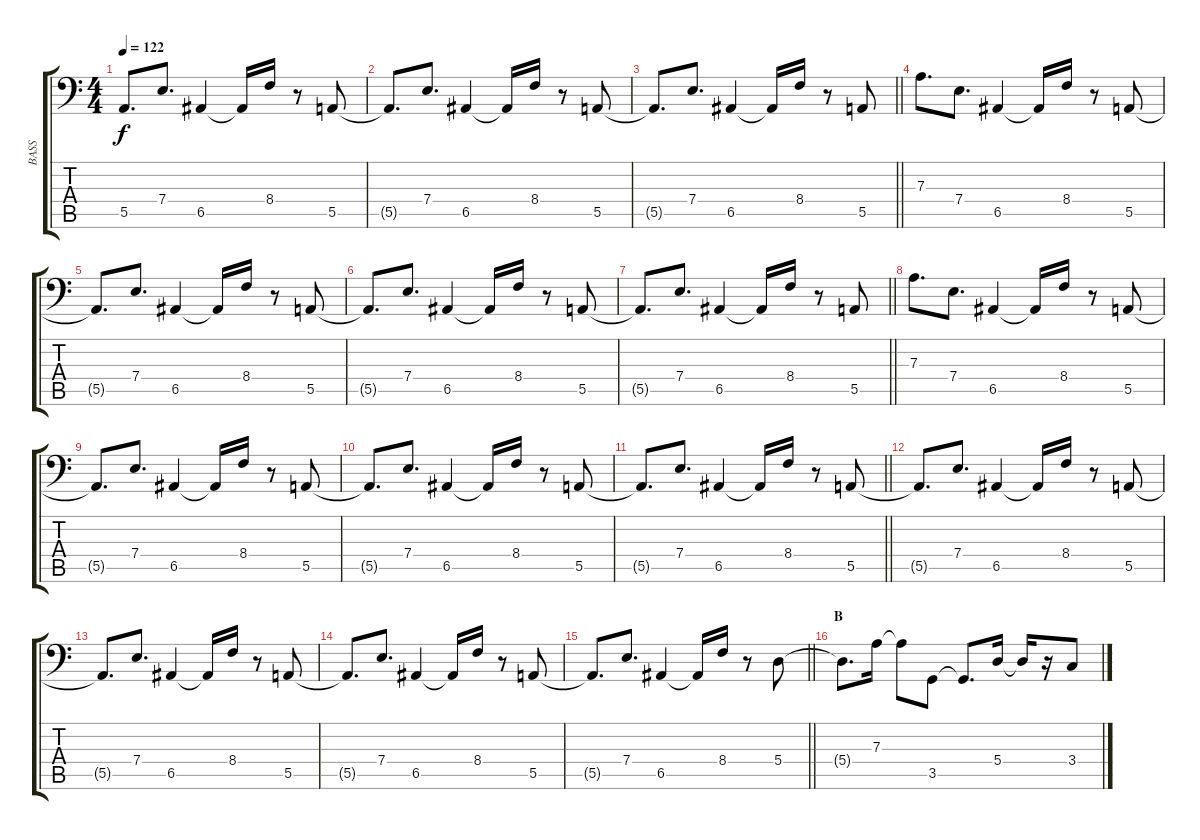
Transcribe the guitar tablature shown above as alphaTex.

\track ("BASS" "BASS") {instrument electricbassfinger}
\staff {score tabs}
\tuning (C3 G2 D2 A1 E1 B0) {hide}
\ts (4 4)
\tempo 122
\clef f4
\ks c
5.5{t}.8{d dy f} 7.4.8{d} 6.5.4 6.5{t}.16 8.4.16 r.8 5.5.8 |
5.5{t}.8{d} 7.4.8{d} 6.5.4 6.5{t}.16 8.4.16 r.8 5.5.8 |
\barLineRight lightlight
5.5{t}.8{d} 7.4.8{d} 6.5.4 6.5{t}.16 8.4.16 r.8 5.5.8 |
7.3.8{d} 7.4.8{d} 6.5.4 6.5{t}.16 8.4.16 r.8 5.5.8 |
5.5{t}.8{d} 7.4.8{d} 6.5.4 6.5{t}.16 8.4.16 r.8 5.5.8 |
5.5{t}.8{d} 7.4.8{d} 6.5.4 6.5{t}.16 8.4.16 r.8 5.5.8 |
\barLineRight lightlight
5.5{t}.8{d} 7.4.8{d} 6.5.4 6.5{t}.16 8.4.16 r.8 5.5.8 |
7.3.8{d} 7.4.8{d} 6.5.4 6.5{t}.16 8.4.16 r.8 5.5.8 |
5.5{t}.8{d} 7.4.8{d} 6.5.4 6.5{t}.16 8.4.16 r.8 5.5.8 |
5.5{t}.8{d} 7.4.8{d} 6.5.4 6.5{t}.16 8.4.16 r.8 5.5.8 |
\barLineRight lightlight
5.5{t}.8{d} 7.4.8{d} 6.5.4 6.5{t}.16 8.4.16 r.8 5.5.8 |
5.5{t}.8{d} 7.4.8{d} 6.5.4 6.5{t}.16 8.4.16 r.8 5.5.8 |
5.5{t}.8{d} 7.4.8{d} 6.5.4 6.5{t}.16 8.4.16 r.8 5.5.8 |
5.5{t}.8{d} 7.4.8{d} 6.5.4 6.5{t}.16 8.4.16 r.8 5.5.8 |
\barLineRight lightlight
5.5{t}.8{d} 7.4.8{d} 6.5.4 6.5{t}.16 8.4.16 r.8 5.4.8 |
\section ("" "B")
5.4{t}.8{d} 7.3.16 7.3{t}.8 3.5.8 3.5{t}.8{d} 5.4.16 5.4{t}.16 r.16 3.4.8
